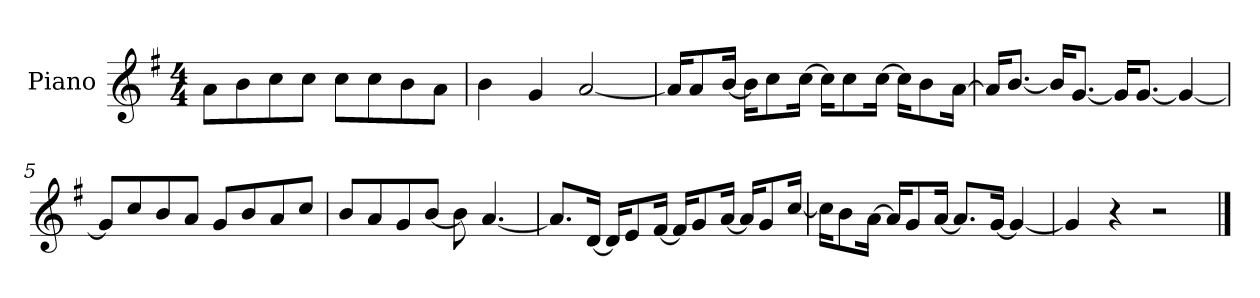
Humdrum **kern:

**kern
*part1
*staff1
*I"Piano
*I'P-no
*clefG2
*k[f#]
*M4/4
*MM90
=1
8a\L
8b\
8cc\
8cc\J
8cc\L
8cc\
8b\
8a\J
=2
4b\
4g/
[2a/
=3
16a/KL]
8a/
[16b/Jk
16b\KL]
8cc\
[16cc\Jk
16cc\KL]
8cc\
[16cc\Jk
16cc\KL]
8b\
[16a\Jk
=4
16a/KL]
[8.b/J
16b/KL]
[8.g/J
16g/KL]
[8.g/J
4g/_
=5
8g/L]
8cc/
8b/
8a/J
8g/L
8b/
8a/
8cc/J
!!LO:LB:g=z
=6
8b/L
8a/
8g/
[8b/J
8b\]
[4.a/
=7
8.a/L]
[16d/Jk
16d/KL]
8e/
[16f#/Jk
16f#/KL]
8g/
[16a/Jk
16a/KL]
8g/
[16cc/Jk
=8
16cc\KL]
8b\
[16a\Jk
16a/KL]
8g/
[16a/Jk
8.a/L]
[16g/Jk
4g/_
=9
4g/]
4r
2r
==
*-
